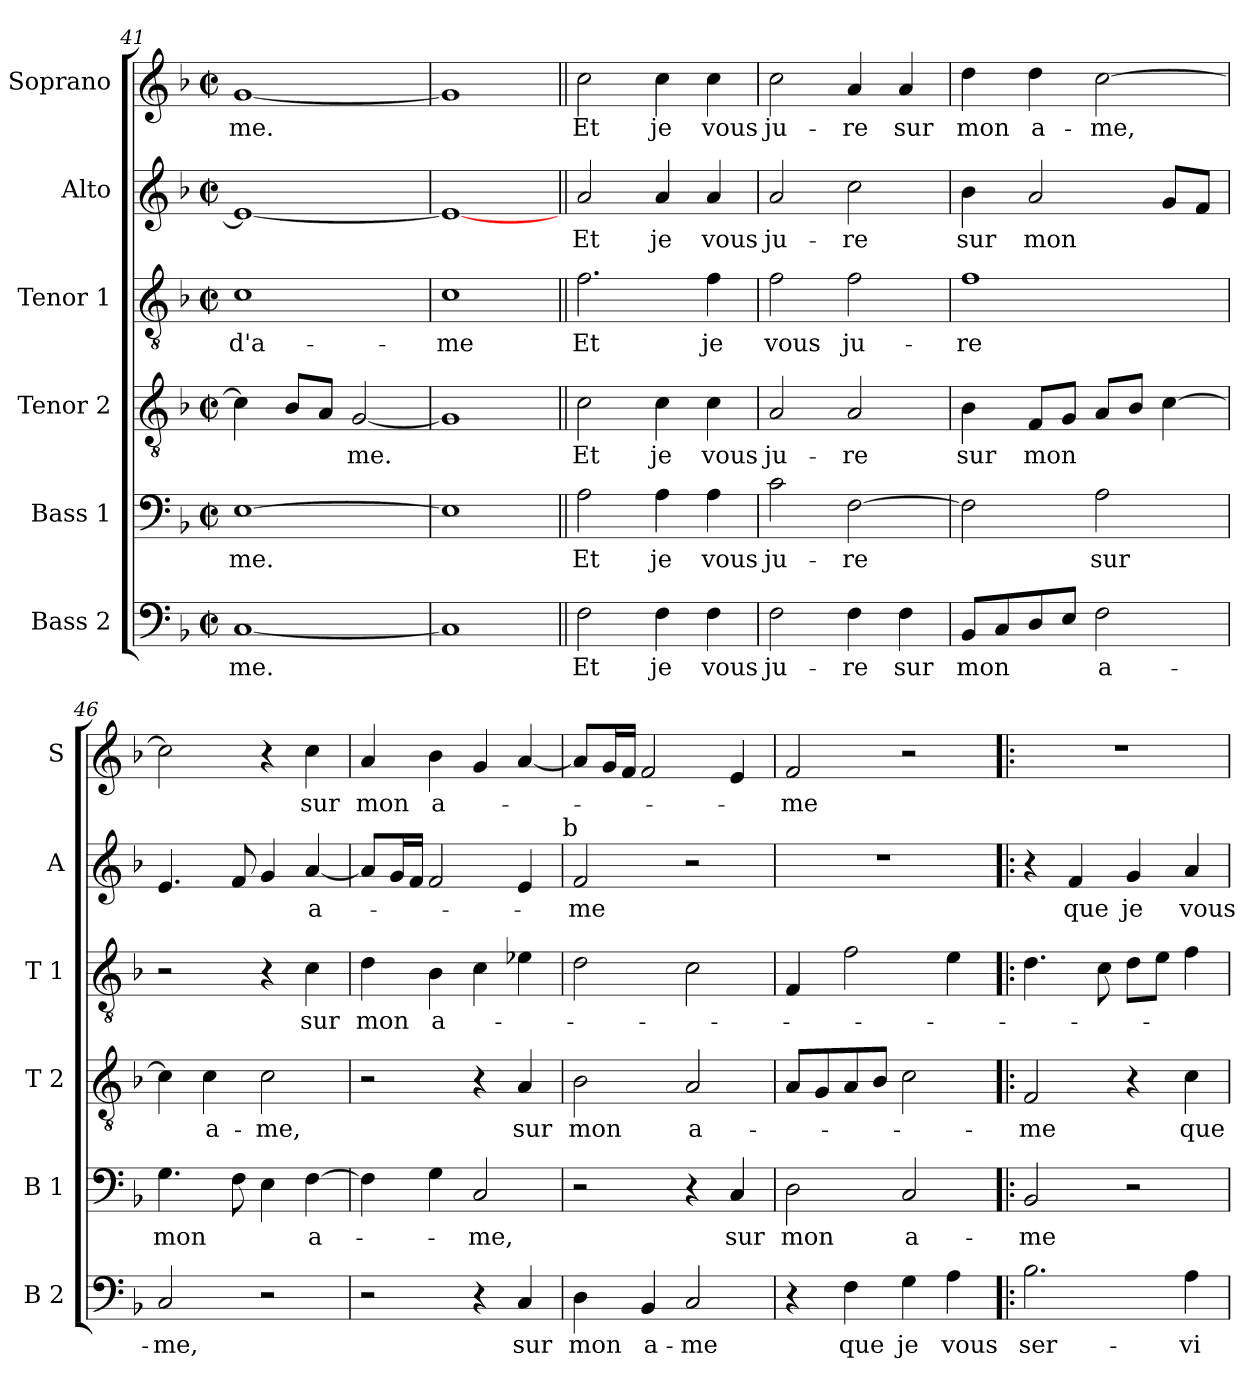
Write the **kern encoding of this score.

**kern	**text	**kern	**text	**kern	**text	**kern	**text	**kern	**text	**kern	**text
*part6	*part6	*part5	*part5	*part4	*part4	*part3	*part3	*part2	*part2	*part1	*part1
*staff6	*staff6	*staff5	*staff5	*staff4	*staff4	*staff3	*staff3	*staff2	*staff2	*staff1	*staff1
*I"Bass 2	*	*I"Bass 1	*	*I"Tenor 2	*	*I"Tenor 1	*	*I"Alto	*	*I"Soprano	*
*I'B 2	*	*I'B 1	*	*I'T 2	*	*I'T 1	*	*I'A	*	*I'S	*
*clefF4	*	*clefF4	*	*clefGv2	*	*clefGv2	*	*clefG2	*	*clefG2	*
*k[b-]	*	*k[b-]	*	*k[b-]	*	*k[b-]	*	*k[b-]	*	*k[b-]	*
*F:	*	*F:	*	*F:	*	*F:	*	*F:	*	*F:	*
*M2/2	*	*M2/2	*	*M2/2	*	*M2/2	*	*M2/2	*	*M2/2	*
*met(c|)	*	*met(c|)	*	*met(c|)	*	*met(c|)	*	*met(c|)	*	*met(c|)	*
=41	=41	=41	=41	=41	=41	=41	=41	=41	=41	=41	=41
[1C	-me.	[1E	-me.	4c\]	.	1c	d'a-	1e_	.	[1g	-me.
.	.	.	.	8B-/L	.	.	.	.	.	.	.
.	.	.	.	8A/J	.	.	.	.	.	.	.
.	.	.	.	[2G/	-me.	.	.	.	.	.	.
=42	=42	=42	=42	=42	=42	=42	=42	=42	=42	=42	=42
1C]	.	1E]	.	1G]	.	1c	-me	1e_	.	1g]	.
!!LO:LB:g=z
=43||	=43||	=43||	=43||	=43||	=43||	=43||	=43||	=43||	=43||	=43||	=43||
2F\	Et	2A\	Et	2c\	Et	2.f\	Et	2a/	Et	2cc\	Et
4F\	je	4A\	je	4c\	je	.	.	4a/	je	4cc\	je
4F\	vous	4A\	vous	4c\	vous	4f\	je	4a/	vous	4cc\	vous
=44	=44	=44	=44	=44	=44	=44	=44	=44	=44	=44	=44
2F\	ju-	2c\	ju-	2A/	ju-	2f\	vous	2a/	ju-	2cc\	ju-
4F\	-re	[2F\	-re	2A/	-re	2f\	ju-	2cc\	-re	4a/	-re
4F\	sur	.	.	.	.	.	.	.	.	4a/	sur
=45	=45	=45	=45	=45	=45	=45	=45	=45	=45	=45	=45
8BB-/L	mon	2F\]	.	4B-\	sur	1f	-re	4b-\	sur	4dd\	mon
8C/	.	.	.	.	.	.	.	.	.	.	.
8D/	.	.	.	8F/L	mon	.	.	2a/	mon	4dd\	a-
8E/J	.	.	.	8G/J	.	.	.	.	.	.	.
2F\	a-	2A\	sur	8A/L	.	.	.	.	.	[2cc\	-me,
.	.	.	.	8B-/J	.	.	.	.	.	.	.
.	.	.	.	[4c\	.	.	.	8g/L	.	.	.
.	.	.	.	.	.	.	.	8f/J	.	.	.
=46	=46	=46	=46	=46	=46	=46	=46	=46	=46	=46	=46
2C/	-me,	4.G\	mon	4c\]	.	2r	.	4.e/	.	2cc\]	.
.	.	.	.	4c\	a-	.	.	.	.	.	.
.	.	8F\	.	.	.	.	.	8f/	.	.	.
2r	.	4E\	.	2c\	-me,	4r	.	4g/	.	4r	.
.	.	[4F\	a-	.	.	4c\	sur	[4a/	a-	4cc\	sur
=47	=47	=47	=47	=47	=47	=47	=47	=47	=47	=47	=47
2r	.	4F\]	.	2r	.	4d\	mon	8a/L]	.	4a/	mon
.	.	.	.	.	.	.	.	16g/L	.	.	.
.	.	.	.	.	.	.	.	16f/JJ	.	.	.
.	.	4G\	.	.	.	4B-\	a-	2f/	.	4b-\	a-
4r	.	2C/	-me,	4r	.	4c\	.	.	.	4g/	.
4C/	sur	.	.	4A/	sur	4e-X\	.	4e/	.	[4a/	.
!	!	!	!	!	!	!	!	!LO:TX:a:t=b	!	!	!
=48	=48	=48	=48	=48	=48	=48	=48	=48	=48	=48	=48
4D\	mon	2r	.	2B-\	mon	2d\	.	2f/	-me	8a/L]	.
.	.	.	.	.	.	.	.	.	.	16g/L	.
.	.	.	.	.	.	.	.	.	.	16f/JJ	.
4BB-/	a-	.	.	.	.	.	.	.	.	2f/	.
2C/	-me	4r	.	2A/	a-	2c\	.	2r	.	.	.
.	.	4C/	sur	.	.	.	.	.	.	4e/	.
!!LO:PB:g=z
=49	=49	=49	=49	=49	=49	=49	=49	=49	=49	=49	=49
4r	.	2D\	mon	8A/L	.	4F/	.	1r	.	2f/	-me
.	.	.	.	8G/	.	.	.	.	.	.	.
4F\	que	.	.	8A/	.	2f\	.	.	.	.	.
.	.	.	.	8B-/J	.	.	.	.	.	.	.
4G\	je	2C/	a-	2c\	.	.	.	.	.	2r	.
4A\	vous	.	.	.	.	4e\	.	.	.	.	.
=50!|:	=50!|:	=50!|:	=50!|:	=50!|:	=50!|:	=50!|:	=50!|:	=50!|:	=50!|:	=50!|:	=50!|:
2.B-\	ser-	2BB-/	-me	2F/	-me	4.d\	.	4r	.	1r	.
.	.	.	.	.	.	.	.	4f/	que	.	.
.	.	.	.	.	.	8c\	.	.	.	.	.
.	.	2r	.	4r	.	8d\L	.	4g/	je	.	.
.	.	.	.	.	.	8e\J	.	.	.	.	.
4A\	-vi-	.	.	4c\	que	4f\	.	4a/	vous	.	.
=	=	=	=	=	=	=	=	=	=	=	=
*-	*-	*-	*-	*-	*-	*-	*-	*-	*-	*-	*-
